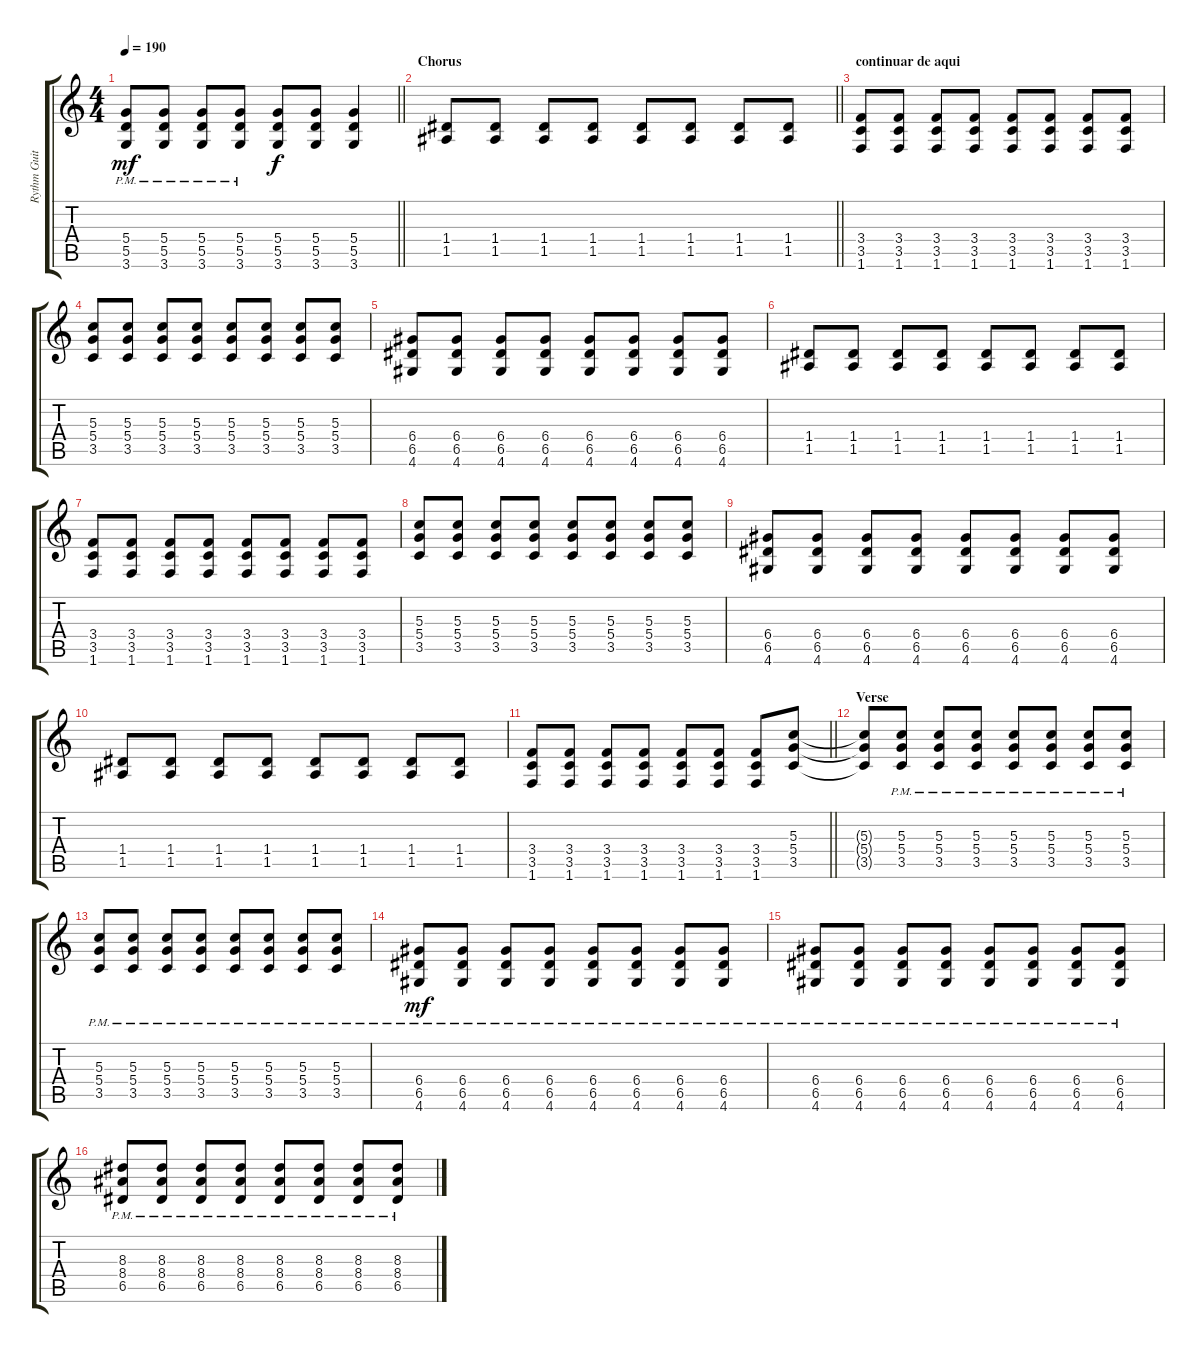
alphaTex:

\track ("Rythm Guitar A" "Rythm Guit") {instrument overdrivenguitar}
\staff {score tabs}
\tuning (E4 B3 G3 D3 A2 E2) {hide}
\ts (4 4)
\tempo 190
\clef g2
\barLineRight lightlight
\ks c
(5.4{pm} 5.5{pm} 3.6{pm}).8{dy mf} (5.4{pm} 5.5{pm} 3.6{pm}).8 (5.4{pm} 5.5{pm} 3.6{pm}).8 (5.4{pm} 5.5{pm} 3.6{pm}).8 (5.4 5.5 3.6).8{dy f} (5.4 5.5 3.6).8 (5.4 5.5 3.6).4 |
\section ("" "Chorus ")
\barLineRight lightlight
(1.4 1.5).8 (1.4 1.5).8 (1.4 1.5).8 (1.4 1.5).8 (1.4 1.5).8 (1.4 1.5).8 (1.4 1.5).8 (1.4 1.5).8 |
\section ("" "continuar de aqui")
(3.4 3.5 1.6).8 (3.4 3.5 1.6).8 (3.4 3.5 1.6).8 (3.4 3.5 1.6).8 (3.4 3.5 1.6).8 (3.4 3.5 1.6).8 (3.4 3.5 1.6).8 (3.4 3.5 1.6).8 |
(5.3 5.4 3.5).8 (5.3 5.4 3.5).8 (5.3 5.4 3.5).8 (5.3 5.4 3.5).8 (5.3 5.4 3.5).8 (5.3 5.4 3.5).8 (5.3 5.4 3.5).8 (5.3 5.4 3.5).8 |
(6.4 6.5 4.6).8 (6.4 6.5 4.6).8 (6.4 6.5 4.6).8 (6.4 6.5 4.6).8 (6.4 6.5 4.6).8 (6.4 6.5 4.6).8 (6.4 6.5 4.6).8 (6.4 6.5 4.6).8 |
(1.4 1.5).8 (1.4 1.5).8 (1.4 1.5).8 (1.4 1.5).8 (1.4 1.5).8 (1.4 1.5).8 (1.4 1.5).8 (1.4 1.5).8 |
(3.4 3.5 1.6).8 (3.4 3.5 1.6).8 (3.4 3.5 1.6).8 (3.4 3.5 1.6).8 (3.4 3.5 1.6).8 (3.4 3.5 1.6).8 (3.4 3.5 1.6).8 (3.4 3.5 1.6).8 |
(5.3 5.4 3.5).8 (5.3 5.4 3.5).8 (5.3 5.4 3.5).8 (5.3 5.4 3.5).8 (5.3 5.4 3.5).8 (5.3 5.4 3.5).8 (5.3 5.4 3.5).8 (5.3 5.4 3.5).8 |
(6.4 6.5 4.6).8 (6.4 6.5 4.6).8 (6.4 6.5 4.6).8 (6.4 6.5 4.6).8 (6.4 6.5 4.6).8 (6.4 6.5 4.6).8 (6.4 6.5 4.6).8 (6.4 6.5 4.6).8 |
(1.4 1.5).8 (1.4 1.5).8 (1.4 1.5).8 (1.4 1.5).8 (1.4 1.5).8 (1.4 1.5).8 (1.4 1.5).8 (1.4 1.5).8 |
\barLineRight lightlight
(3.4 3.5 1.6).8 (3.4 3.5 1.6).8 (3.4 3.5 1.6).8 (3.4 3.5 1.6).8 (3.4 3.5 1.6).8 (3.4 3.5 1.6).8 (3.4 3.5 1.6).8 (5.3 5.4 3.5).8 |
\section ("" "Verse ")
(5.3{t} 5.4{t} 3.5{t}).8 (5.3{pm} 5.4{pm} 3.5{pm}).8 (5.3{pm} 5.4{pm} 3.5{pm}).8 (5.3{pm} 5.4{pm} 3.5{pm}).8 (5.3{pm} 5.4{pm} 3.5{pm}).8 (5.3{pm} 5.4{pm} 3.5{pm}).8 (5.3{pm} 5.4{pm} 3.5{pm}).8 (5.3{pm} 5.4{pm} 3.5{pm}).8 |
(5.3{pm} 5.4{pm} 3.5{pm}).8 (5.3{pm} 5.4{pm} 3.5{pm}).8 (5.3{pm} 5.4{pm} 3.5{pm}).8 (5.3{pm} 5.4{pm} 3.5{pm}).8 (5.3{pm} 5.4{pm} 3.5{pm}).8 (5.3{pm} 5.4{pm} 3.5{pm}).8 (5.3{pm} 5.4{pm} 3.5{pm}).8 (5.3{pm} 5.4{pm} 3.5{pm}).8 |
(6.4{pm} 6.5{pm} 4.6).8{dy mf} (6.4{pm} 6.5{pm} 4.6).8 (6.4{pm} 6.5{pm} 4.6).8 (6.4{pm} 6.5{pm} 4.6).8 (6.4{pm} 6.5{pm} 4.6).8 (6.4{pm} 6.5{pm} 4.6).8 (6.4{pm} 6.5{pm} 4.6).8 (6.4{pm} 6.5{pm} 4.6).8 |
(6.4 6.5{pm} 4.6).8 (6.4{pm} 6.5{pm} 4.6).8 (6.4{pm} 6.5{pm} 4.6).8 (6.4{pm} 6.5{pm} 4.6).8 (6.4{pm} 6.5{pm} 4.6).8 (6.4{pm} 6.5{pm} 4.6).8 (6.4{pm} 6.5{pm} 4.6).8 (6.4{pm} 6.5{pm} 4.6).8 |
(8.3{pm} 8.4{pm} 6.5{pm}).8 (8.3{pm} 8.4{pm} 6.5{pm}).8 (8.3{pm} 8.4{pm} 6.5{pm}).8 (8.3{pm} 8.4{pm} 6.5{pm}).8 (8.3{pm} 8.4{pm} 6.5{pm}).8 (8.3{pm} 8.4{pm} 6.5{pm}).8 (8.3{pm} 8.4{pm} 6.5{pm}).8 (8.3{pm} 8.4{pm} 6.5{pm}).8
